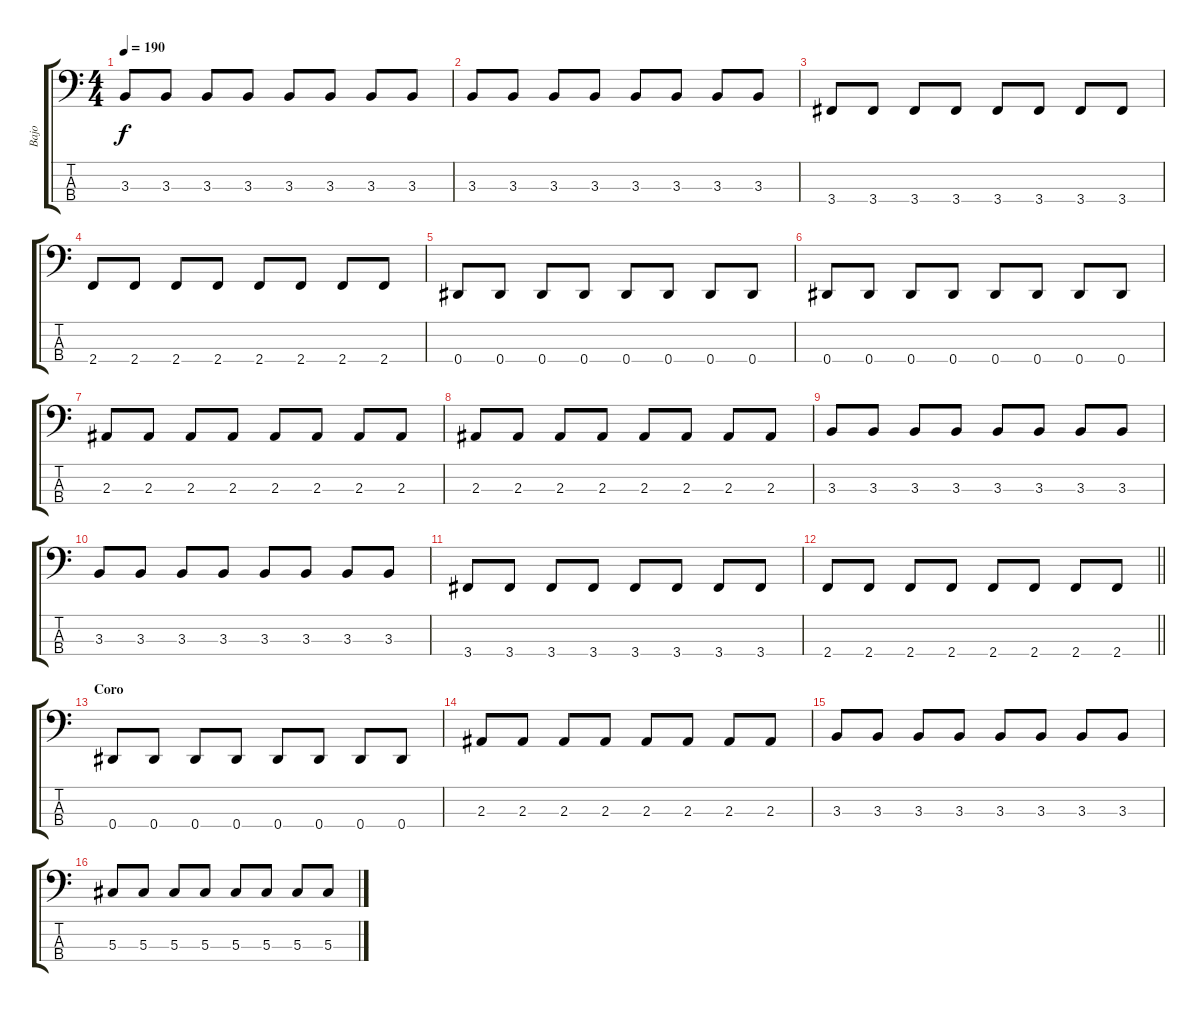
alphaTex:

\track ("Bajo" "Bajo") {instrument electricbasspick}
\staff {score tabs}
\tuning (Gb2 Db2 Ab1 Eb1) {hide}
\ts (4 4)
\tempo 190
\clef f4
\ks c
3.3.8{dy f} 3.3.8 3.3.8 3.3.8 3.3.8 3.3.8 3.3.8 3.3.8 |
3.3.8 3.3.8 3.3.8 3.3.8 3.3.8 3.3.8 3.3.8 3.3.8 |
3.4.8 3.4.8 3.4.8 3.4.8 3.4.8 3.4.8 3.4.8 3.4.8 |
2.4.8 2.4.8 2.4.8 2.4.8 2.4.8 2.4.8 2.4.8 2.4.8 |
0.4.8 0.4.8 0.4.8 0.4.8 0.4.8 0.4.8 0.4.8 0.4.8 |
0.4.8 0.4.8 0.4.8 0.4.8 0.4.8 0.4.8 0.4.8 0.4.8 |
2.3.8 2.3.8 2.3.8 2.3.8 2.3.8 2.3.8 2.3.8 2.3.8 |
2.3.8 2.3.8 2.3.8 2.3.8 2.3.8 2.3.8 2.3.8 2.3.8 |
3.3.8 3.3.8 3.3.8 3.3.8 3.3.8 3.3.8 3.3.8 3.3.8 |
3.3.8 3.3.8 3.3.8 3.3.8 3.3.8 3.3.8 3.3.8 3.3.8 |
3.4.8 3.4.8 3.4.8 3.4.8 3.4.8 3.4.8 3.4.8 3.4.8 |
\barLineRight lightlight
2.4.8 2.4.8 2.4.8 2.4.8 2.4.8 2.4.8 2.4.8 2.4.8 |
\section ("" "Coro")
0.4.8 0.4.8 0.4.8 0.4.8 0.4.8 0.4.8 0.4.8 0.4.8 |
2.3.8 2.3.8 2.3.8 2.3.8 2.3.8 2.3.8 2.3.8 2.3.8 |
3.3.8 3.3.8 3.3.8 3.3.8 3.3.8 3.3.8 3.3.8 3.3.8 |
5.3.8 5.3.8 5.3.8 5.3.8 5.3.8 5.3.8 5.3.8 5.3.8
